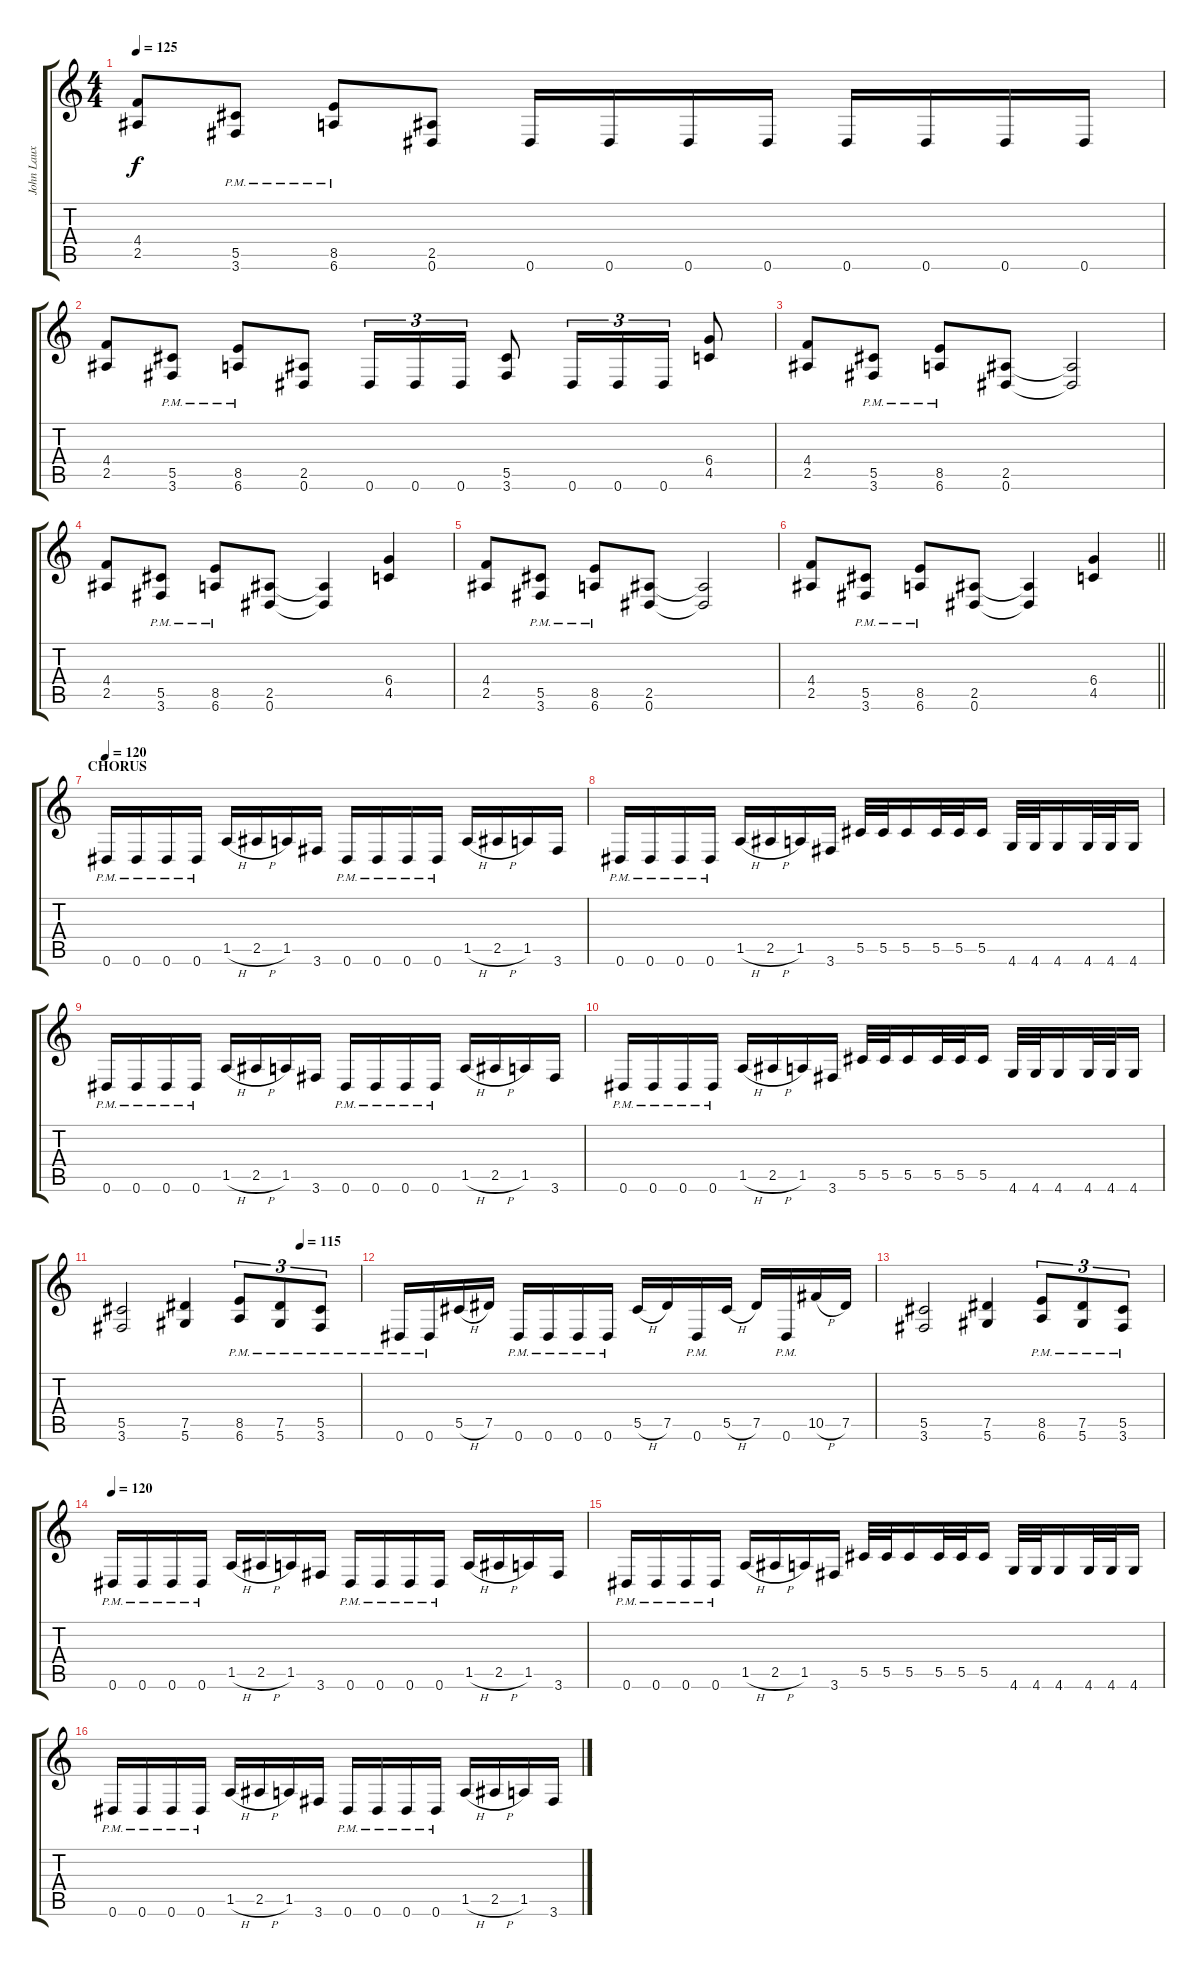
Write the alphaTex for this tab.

\track ("John Laux" "John Laux") {instrument distortionguitar}
\staff {score tabs}
\tuning (Eb4 Bb3 Gb3 Db3 Ab2 Eb2) {hide}
\ts (4 4)
\tempo 125
\clef g2
\ks c
(4.4 2.5).8{dy f} (5.5{pm} 3.6{pm}).8 (8.5{pm} 6.6{pm}).8 (2.5 0.6).8 0.6.16 0.6.16 0.6.16 0.6.16 0.6.16 0.6.16 0.6.16 0.6.16 |
(4.4 2.5).8 (5.5{pm} 3.6{pm}).8 (8.5{pm} 6.6{pm}).8 (2.5 0.6).8 0.6.16{tu (3 2)} 0.6.16{tu (3 2)} 0.6.16{tu (3 2)} (5.5 3.6).8 0.6.16{tu (3 2)} 0.6.16{tu (3 2)} 0.6.16{tu (3 2)} (6.4 4.5).8 |
(4.4 2.5).8 (5.5{pm} 3.6{pm}).8 (8.5{pm} 6.6{pm}).8 (2.5 0.6).8 (2.5{t} 0.6{t}).2 |
(4.4 2.5).8 (5.5{pm} 3.6{pm}).8 (8.5{pm} 6.6{pm}).8 (2.5 0.6).8 (2.5{t} 0.6{t}).4 (6.4 4.5).4 |
(4.4 2.5).8 (5.5{pm} 3.6{pm}).8 (8.5{pm} 6.6{pm}).8 (2.5 0.6).8 (2.5{t} 0.6{t}).2 |
\barLineRight lightlight
(4.4 2.5).8 (5.5{pm} 3.6{pm}).8 (8.5{pm} 6.6{pm}).8 (2.5 0.6).8 (2.5{t} 0.6{t}).4 (6.4 4.5).4 |
\section ("" "CHORUS")
\tempo 120
0.6{pm}.16 0.6{pm}.16 0.6{pm}.16 0.6{pm}.16 1.5{h}.16 2.5{h}.16 1.5.16 3.6.16 0.6{pm}.16 0.6{pm}.16 0.6{pm}.16 0.6{pm}.16 1.5{h}.16 2.5{h}.16 1.5.16 3.6.16 |
0.6{pm}.16 0.6{pm}.16 0.6{pm}.16 0.6{pm}.16 1.5{h}.16 2.5{h}.16 1.5.16 3.6.16 5.5.32 5.5.32 5.5.16 5.5.32 5.5.32 5.5.16 4.6.32 4.6.32 4.6.16 4.6.32 4.6.32 4.6.16 |
0.6{pm}.16 0.6{pm}.16 0.6{pm}.16 0.6{pm}.16 1.5{h}.16 2.5{h}.16 1.5.16 3.6.16 0.6{pm}.16 0.6{pm}.16 0.6{pm}.16 0.6{pm}.16 1.5{h}.16 2.5{h}.16 1.5.16 3.6.16 |
0.6{pm}.16 0.6{pm}.16 0.6{pm}.16 0.6{pm}.16 1.5{h}.16 2.5{h}.16 1.5.16 3.6.16 5.5.32 5.5.32 5.5.16 5.5.32 5.5.32 5.5.16 4.6.32 4.6.32 4.6.16 4.6.32 4.6.32 4.6.16 |
\tempo (115 0.75)
(5.5 3.6).2 (7.5 5.6).4 (8.5{pm} 6.6{pm}).8{tu (3 2)} (7.5{pm} 5.6{pm}).8{tu (3 2)} (5.5{pm} 3.6{pm}).8{tu (3 2)} |
0.6{pm}.16 0.6{pm}.16 5.5{h}.16 7.5.16 0.6{pm}.16 0.6{pm}.16 0.6{pm}.16 0.6{pm}.16 5.5{h}.16 7.5.16 0.6{pm}.16 5.5{h}.16 7.5.16 0.6{pm}.16 10.5{h}.16 7.5.16 |
(5.5 3.6).2 (7.5 5.6).4 (8.5{pm} 6.6{pm}).8{tu (3 2)} (7.5{pm} 5.6{pm}).8{tu (3 2)} (5.5{pm} 3.6{pm}).8{tu (3 2)} |
\tempo 120
0.6{pm}.16 0.6{pm}.16 0.6{pm}.16 0.6{pm}.16 1.5{h}.16 2.5{h}.16 1.5.16 3.6.16 0.6{pm}.16 0.6{pm}.16 0.6{pm}.16 0.6{pm}.16 1.5{h}.16 2.5{h}.16 1.5.16 3.6.16 |
0.6{pm}.16 0.6{pm}.16 0.6{pm}.16 0.6{pm}.16 1.5{h}.16 2.5{h}.16 1.5.16 3.6.16 5.5.32 5.5.32 5.5.16 5.5.32 5.5.32 5.5.16 4.6.32 4.6.32 4.6.16 4.6.32 4.6.32 4.6.16 |
0.6{pm}.16 0.6{pm}.16 0.6{pm}.16 0.6{pm}.16 1.5{h}.16 2.5{h}.16 1.5.16 3.6.16 0.6{pm}.16 0.6{pm}.16 0.6{pm}.16 0.6{pm}.16 1.5{h}.16 2.5{h}.16 1.5.16 3.6.16
